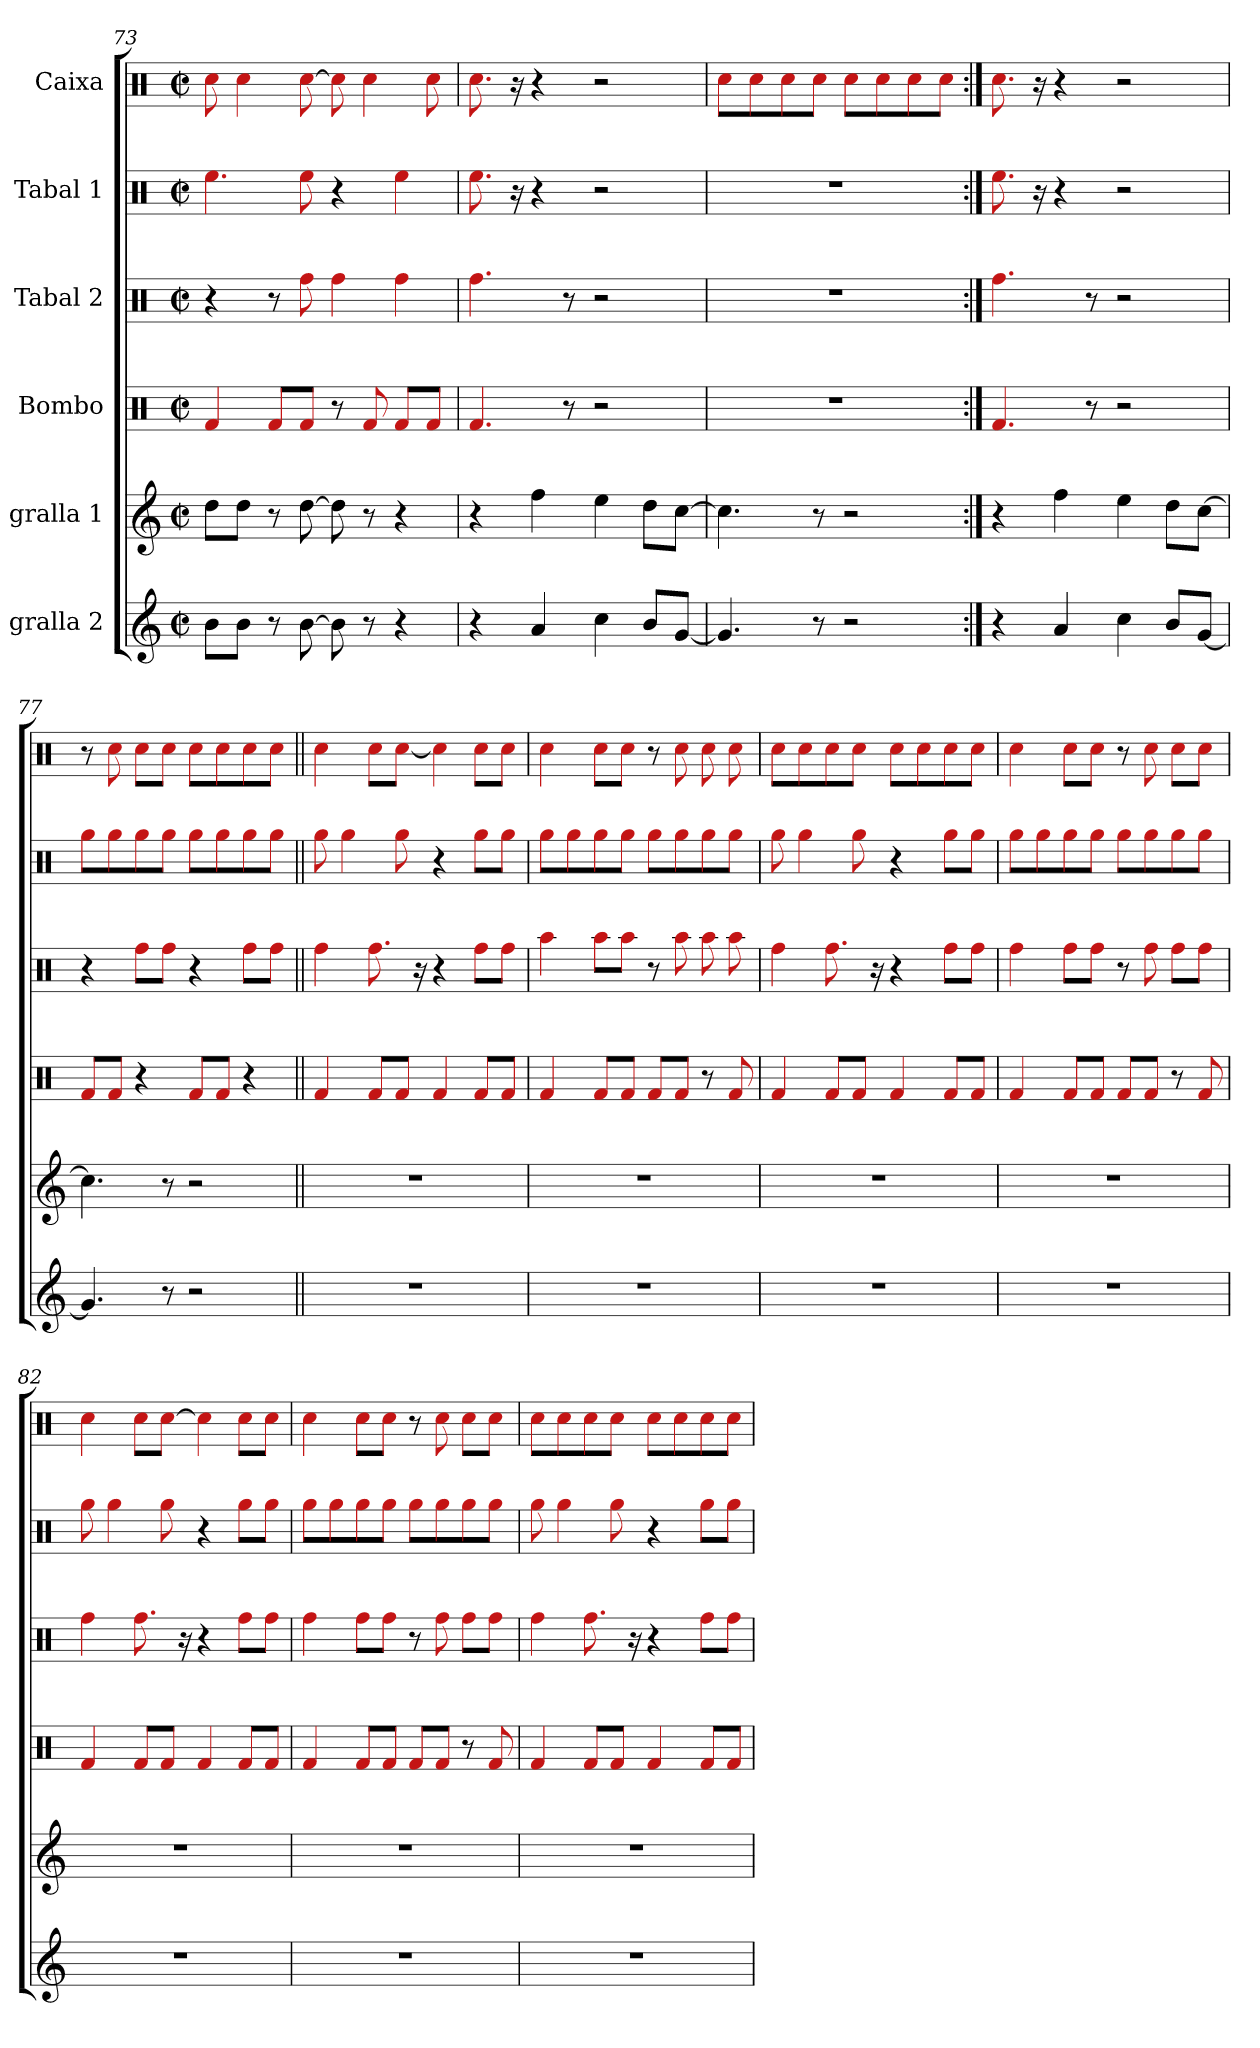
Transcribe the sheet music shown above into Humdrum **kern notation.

**kern	**kern	**kern	**kern	**kern	**kern
*part6	*part5	*part4	*part3	*part2	*part1
*staff6	*staff5	*staff4	*staff3	*staff2	*staff1
*I"gralla 2	*I"gralla 1	*I"Bombo	*I"Tabal 2	*I"Tabal 1	*I"Caixa
!!LO:PB:g=z
*clefG2	*clefG2	*clefX	*clefX	*clefX	*clefX
*k[]	*k[]	*k[]	*k[]	*k[]	*k[]
*M2/2	*M2/2	*M2/2	*M2/2	*M2/2	*M2/2
*met(c|)	*met(c|)	*met(c|)	*met(c|)	*met(c|)	*met(c|)
=73	=73	=73	=73	=73	=73
8b\L	8dd\L	4f/	4r	4.ee\	8cc\
8b\J	8dd\J	.	.	.	4cc\
8r	8r	8f/L	8r	.	.
[8b\	[8dd\	8f/J	8ff\	8ee\	[8cc\
8b\]	8dd\]	8r	4ff\	4r	8cc\]
8r	8r	8f/	.	.	4cc\
4r	4r	8f/L	4ff\	4ee\	.
.	.	8f/J	.	.	8cc\
=74	=74	=74	=74	=74	=74
4r	4r	4.f/	4.ff\	8.ee\	8.cc\
.	.	.	.	16r	16r
4a/	4ff\	.	.	4r	4r
.	.	8r	8r	.	.
4cc\	4ee\	2r	2r	2r	2r
8b/L	8dd\L	.	.	.	.
[8g/J	[8cc\J	.	.	.	.
=75	=75	=75	=75	=75	=75
4.g/]	4.cc\]	1r	1r	1r	8cc\L
.	.	.	.	.	8cc\
.	.	.	.	.	8cc\
8r	8r	.	.	.	8cc\J
2r	2r	.	.	.	8cc\L
.	.	.	.	.	8cc\
.	.	.	.	.	8cc\
.	.	.	.	.	8cc\J
!!LO:LB:g=z
=76:|!	=76:|!	=76:|!	=76:|!	=76:|!	=76:|!
4r	4r	4.f/	4.ff\	8.ee\	8.cc\
.	.	.	.	16r	16r
4a/	4ff\	.	.	4r	4r
.	.	8r	8r	.	.
4cc\	4ee\	2r	2r	2r	2r
8b/L	8dd\L	.	.	.	.
[8g/J	[8cc\J	.	.	.	.
=77	=77	=77	=77	=77	=77
4.g/]	4.cc\]	8f/L	4r	8gg\L	8r
.	.	8f/J	.	8gg\	8cc\
.	.	4r	8ff\L	8gg\	8cc\L
8r	8r	.	8ff\J	8gg\J	8cc\J
2r	2r	8f/L	4r	8gg\L	8cc\L
.	.	8f/J	.	8gg\	8cc\
.	.	4r	8ff\L	8gg\	8cc\
.	.	.	8ff\J	8gg\J	8cc\J
=78||	=78||	=78||	=78||	=78||	=78||
*	*	*	*	*	*^
1r	1r	4f/	4ff\	8gg\	1ryy	4cc\
.	.	.	.	4gg\	.	.
.	.	8f/L	8.ff\	.	.	8cc\L
.	.	8f/J	.	8gg\	.	[8cc\J
.	.	.	16r	.	.	.
.	.	4f/	4r	4r	.	4cc\]
.	.	8f/L	8ff\L	8gg\L	.	8cc\L
.	.	8f/J	8ff\J	8gg\J	.	8cc\J
=79	=79	=79	=79	=79	=79	=79
*	*	*	*^	*	*	*
1r	1r	4f/	2ryy	4aa\	8gg\L	2ryy	4cc\
.	.	.	.	.	8gg\	.	.
.	.	8f/L	.	8aa\L	8gg\	.	8cc\L
.	.	8f/J	.	8aa\J	8gg\J	.	8cc\J
.	.	8f/L	8ryy	8r	8gg\L	8ryy	8r
.	.	8f/J	8aa\	8ryy	8gg\	8cc\	8ryy
.	.	8r	4ryy	8aa\	8gg\	4ryy	8cc\
.	.	8f/	.	8aa\	8gg\J	.	8cc\
*	*	*	*v	*v	*	*v	*v
!!LO:PB:g=z
=80	=80	=80	=80	=80	=80
1r	1r	4f/	4ff\	8gg\	8cc\L
.	.	.	.	4gg\	8cc\
.	.	8f/L	8.ff\	.	8cc\
.	.	8f/J	.	8gg\	8cc\J
.	.	.	16r	.	.
.	.	4f/	4r	4r	8cc\L
.	.	.	.	.	8cc\
.	.	8f/L	8ff\L	8gg\L	8cc\
.	.	8f/J	8ff\J	8gg\J	8cc\J
=81	=81	=81	=81	=81	=81
1r	1r	4f/	4ff\	8gg\L	4cc\
.	.	.	.	8gg\	.
.	.	8f/L	8ff\L	8gg\	8cc\L
.	.	8f/J	8ff\J	8gg\J	8cc\J
.	.	8f/L	8r	8gg\L	8r
.	.	8f/J	8ff\	8gg\	8cc\
.	.	8r	8ff\L	8gg\	8cc\L
.	.	8f/	8ff\J	8gg\J	8cc\J
=82	=82	=82	=82	=82	=82
1r	1r	4f/	4ff\	8gg\	4cc\
.	.	.	.	4gg\	.
.	.	8f/L	8.ff\	.	8cc\L
.	.	8f/J	.	8gg\	[8cc\J
.	.	.	16r	.	.
.	.	4f/	4r	4r	4cc\]
.	.	8f/L	8ff\L	8gg\L	8cc\L
.	.	8f/J	8ff\J	8gg\J	8cc\J
!!LO:LB:g=z
=83	=83	=83	=83	=83	=83
1r	1r	4f/	4ff\	8gg\L	4cc\
.	.	.	.	8gg\	.
.	.	8f/L	8ff\L	8gg\	8cc\L
.	.	8f/J	8ff\J	8gg\J	8cc\J
.	.	8f/L	8r	8gg\L	8r
.	.	8f/J	8ff\	8gg\	8cc\
.	.	8r	8ff\L	8gg\	8cc\L
.	.	8f/	8ff\J	8gg\J	8cc\J
=84	=84	=84	=84	=84	=84
1r	1r	4f/	4ff\	8gg\	8cc\L
.	.	.	.	4gg\	8cc\
.	.	8f/L	8.ff\	.	8cc\
.	.	8f/J	.	8gg\	8cc\J
.	.	.	16r	.	.
.	.	4f/	4r	4r	8cc\L
.	.	.	.	.	8cc\
.	.	8f/L	8ff\L	8gg\L	8cc\
.	.	8f/J	8ff\J	8gg\J	8cc\J
=	=	=	=	=	=
*-	*-	*-	*-	*-	*-
